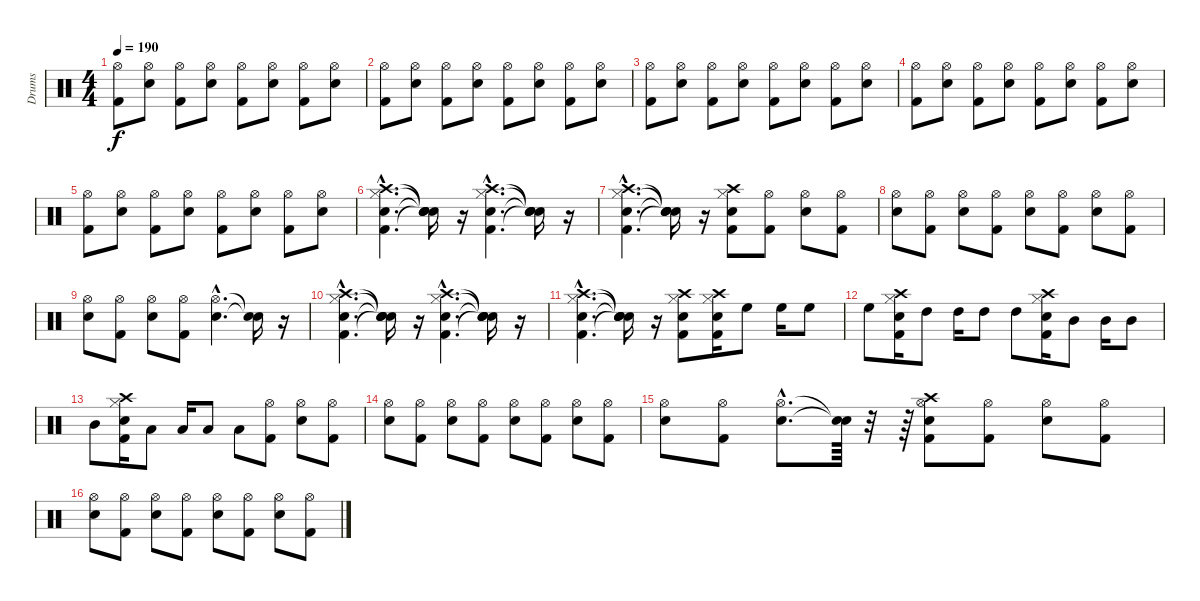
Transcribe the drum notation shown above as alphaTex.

\track ("Drums" "Drums") {instrument percussion}
\staff {score}
\articulation defaults
\ts (4 4)
\tempo 190
\clef neutral
\ks c
("Kick (hit) 2" "Hi-Hat (open)").8{dy f} ("Snare (hit) 2" "Hi-Hat (open)").8 ("Kick (hit) 2" "Hi-Hat (open)").8 ("Snare (hit) 2" "Hi-Hat (open)").8 ("Kick (hit) 2" "Hi-Hat (open)").8 ("Snare (hit) 2" "Hi-Hat (open)").8 ("Kick (hit) 2" "Hi-Hat (open)").8 ("Snare (hit) 2" "Hi-Hat (open)").8 |
("Kick (hit) 2" "Hi-Hat (open)").8 ("Snare (hit) 2" "Hi-Hat (open)").8 ("Kick (hit) 2" "Hi-Hat (open)").8 ("Snare (hit) 2" "Hi-Hat (open)").8 ("Kick (hit) 2" "Hi-Hat (open)").8 ("Snare (hit) 2" "Hi-Hat (open)").8 ("Kick (hit) 2" "Hi-Hat (open)").8 ("Snare (hit) 2" "Hi-Hat (open)").8 |
("Kick (hit) 2" "Hi-Hat (open)").8 ("Snare (hit) 2" "Hi-Hat (open)").8 ("Kick (hit) 2" "Hi-Hat (open)").8 ("Snare (hit) 2" "Hi-Hat (open)").8 ("Kick (hit) 2" "Hi-Hat (open)").8 ("Snare (hit) 2" "Hi-Hat (open)").8 ("Kick (hit) 2" "Hi-Hat (open)").8 ("Snare (hit) 2" "Hi-Hat (open)").8 |
("Kick (hit) 2" "Hi-Hat (open)").8 ("Snare (hit) 2" "Hi-Hat (open)").8 ("Kick (hit) 2" "Hi-Hat (open)").8 ("Snare (hit) 2" "Hi-Hat (open)").8 ("Kick (hit) 2" "Hi-Hat (open)").8 ("Snare (hit) 2" "Hi-Hat (open)").8 ("Kick (hit) 2" "Hi-Hat (open)").8 ("Snare (hit) 2" "Hi-Hat (open)").8 |
("Kick (hit) 2" "Hi-Hat (open)").8 ("Snare (hit) 2" "Hi-Hat (open)").8 ("Kick (hit) 2" "Hi-Hat (open)").8 ("Snare (hit) 2" "Hi-Hat (open)").8 ("Kick (hit) 2" "Hi-Hat (open)").8 ("Snare (hit) 2" "Hi-Hat (open)").8 ("Kick (hit) 2" "Hi-Hat (open)").8 ("Snare (hit) 2" "Hi-Hat (open)").8 |
("Kick (hit) 2"{hac} "Snare (hit) 2"{hac} "Hi-Hat (closed)"{hac} "Crash high (hit)"{hac}).4{d} ("Snare (hit)"{t} "Snare (hit)"{t} "Snare (hit)"{t} "Snare (hit)"{t}).16 r.16 ("Kick (hit) 2"{hac} "Snare (hit) 2"{hac} "Hi-Hat (closed)"{hac} "Crash high (hit)"{hac}).4{d} ("Snare (hit)"{t} "Snare (hit)"{t} "Snare (hit)"{t} "Snare (hit)"{t}).16 r.16 |
("Kick (hit) 2"{hac} "Snare (hit) 2"{hac} "Hi-Hat (closed)"{hac} "Crash high (hit)"{hac}).4{d} ("Snare (hit)"{t} "Snare (hit)"{t} "Snare (hit)"{t} "Snare (hit)"{t}).16 r.16 ("Kick (hit) 2" "Snare (hit) 2" "Hi-Hat (closed)" "Crash high (hit)").8 ("Kick (hit) 2" "Hi-Hat (open)").8 ("Snare (hit) 2" "Hi-Hat (open)").8 ("Kick (hit) 2" "Hi-Hat (open)").8 |
("Snare (hit) 2" "Hi-Hat (open)").8 ("Kick (hit) 2" "Hi-Hat (open)").8 ("Snare (hit) 2" "Hi-Hat (open)").8 ("Kick (hit) 2" "Hi-Hat (open)").8 ("Snare (hit) 2" "Hi-Hat (open)").8 ("Kick (hit) 2" "Hi-Hat (open)").8 ("Snare (hit) 2" "Hi-Hat (open)").8 ("Kick (hit) 2" "Hi-Hat (open)").8 |
("Snare (hit) 2" "Hi-Hat (open)").8 ("Kick (hit) 2" "Hi-Hat (open)").8 ("Snare (hit) 2" "Hi-Hat (open)").8 ("Kick (hit) 2" "Hi-Hat (open)").8 ("Snare (hit) 2"{hac} "Hi-Hat (open)"{hac}).4{d} ("Snare (hit)"{t} "Snare (hit)"{t}).16 r.16 |
("Kick (hit) 2"{hac} "Snare (hit) 2"{hac} "Hi-Hat (closed)"{hac} "Crash high (hit)"{hac}).4{d} ("Snare (hit)"{t} "Snare (hit)"{t} "Snare (hit)"{t} "Snare (hit)"{t}).16 r.16 ("Kick (hit) 2"{hac} "Snare (hit) 2"{hac} "Hi-Hat (closed)"{hac} "Crash high (hit)"{hac}).4{d} ("Snare (hit)"{t} "Snare (hit)"{t} "Snare (hit)"{t} "Snare (hit)"{t}).16 r.16 |
("Kick (hit) 2"{hac} "Snare (hit) 2"{hac} "Hi-Hat (closed)"{hac} "Crash high (hit)"{hac}).4{d} ("Snare (hit)"{t} "Snare (hit)"{t} "Snare (hit)"{t} "Snare (hit)"{t}).16 r.16 ("Kick (hit) 2" "Snare (hit) 2" "Hi-Hat (closed)" "Crash high (hit)").8 ("Kick (hit) 2" "Snare (hit) 2" "Hi-Hat (closed)" "Crash high (hit)").16 "High Floor Tom (hit)".8 "High Floor Tom (hit)".16 "High Floor Tom (hit)".8 |
"High Floor Tom (hit)".8 ("Kick (hit) 2" "Snare (hit) 2" "Hi-Hat (closed)" "Crash high (hit)").16 "High Tom (hit)".8 "High Tom (hit)".16 "High Tom (hit)".8 "High Tom (hit)".8 ("Kick (hit) 2" "Snare (hit) 2" "Hi-Hat (closed)" "Crash high (hit)").16 "Mid Tom (hit)".8 "Mid Tom (hit)".16 "Mid Tom (hit)".8 |
"Mid Tom (hit)".8 ("Kick (hit) 2" "Snare (hit) 2" "Hi-Hat (closed)" "Crash high (hit)").16 "Low Tom (hit)".8 "Low Tom (hit)".16 "Low Tom (hit)".8 "Low Tom (hit)".8 ("Kick (hit) 2" "Hi-Hat (open)").8 ("Snare (hit) 2" "Hi-Hat (open)").8 ("Kick (hit) 2" "Hi-Hat (open)").8 |
("Snare (hit) 2" "Hi-Hat (open)").8 ("Kick (hit) 2" "Hi-Hat (open)").8 ("Snare (hit) 2" "Hi-Hat (open)").8 ("Kick (hit) 2" "Hi-Hat (open)").8 ("Snare (hit) 2" "Hi-Hat (open)").8 ("Kick (hit) 2" "Hi-Hat (open)").8 ("Snare (hit) 2" "Hi-Hat (open)").8 ("Kick (hit) 2" "Hi-Hat (open)").8 |
("Snare (hit) 2" "Hi-Hat (open)").8 ("Kick (hit) 2" "Hi-Hat (open)").8 ("Snare (hit) 2"{hac} "Hi-Hat (open)"{hac}).8{d} ("Snare (hit)"{t} "Snare (hit)"{t}).64 r.32 r.64 ("Kick (hit) 2" "Snare (hit) 2" "Hi-Hat (open)" "Crash high (hit)").8 ("Kick (hit) 2" "Hi-Hat (open)").8 ("Snare (hit) 2" "Hi-Hat (open)").8 ("Kick (hit) 2" "Hi-Hat (open)").8 |
("Snare (hit) 2" "Hi-Hat (open)").8 ("Kick (hit) 2" "Hi-Hat (open)").8 ("Snare (hit) 2" "Hi-Hat (open)").8 ("Kick (hit) 2" "Hi-Hat (open)").8 ("Snare (hit) 2" "Hi-Hat (open)").8 ("Kick (hit) 2" "Hi-Hat (open)").8 ("Snare (hit) 2" "Hi-Hat (open)").8 ("Kick (hit) 2" "Hi-Hat (open)").8
